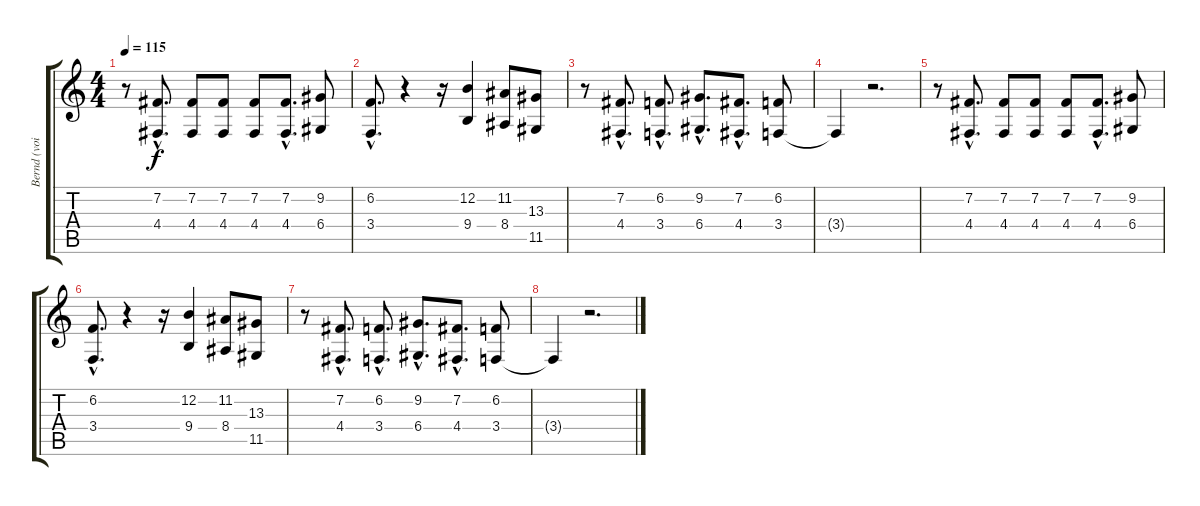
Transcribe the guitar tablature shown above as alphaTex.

\track ("Bernd (voice)" "Bernd (voi") {instrument lead2sawtooth}
\staff {score tabs}
\tuning (E4 B3 G3 D3 A2 E2) {hide}
\ts (4 4)
\tempo 115
\clef g2
\ks c
r.8{dy f} (7.2{hac} 4.4{hac}).8{d} (7.2 4.4).8 (7.2 4.4).8 (7.2 4.4).8 (7.2{hac} 4.4{hac}).8{d} (9.2 6.4).8 |
(6.2{hac} 3.4{hac}).8{d} r.4 r.16 (12.2 9.4).4 (11.2 8.4).8 (13.3 11.5).8 |
r.8 (7.2{hac} 4.4{hac}).8{d} (6.2{hac} 3.4{hac}).8{d} (9.2{hac} 6.4{hac}).8{d} (7.2{hac} 4.4{hac}).8{d} (6.2 3.4).8 |
3.4{t}.4 r.2{d} |
r.8 (7.2{hac} 4.4{hac}).8{d} (7.2 4.4).8 (7.2 4.4).8 (7.2 4.4).8 (7.2{hac} 4.4{hac}).8{d} (9.2 6.4).8 |
(6.2{hac} 3.4{hac}).8{d} r.4 r.16 (12.2 9.4).4 (11.2 8.4).8 (13.3 11.5).8 |
r.8 (7.2{hac} 4.4{hac}).8{d} (6.2{hac} 3.4{hac}).8{d} (9.2{hac} 6.4{hac}).8{d} (7.2{hac} 4.4{hac}).8{d} (6.2 3.4).8 |
3.4{t}.4 r.2{d}
